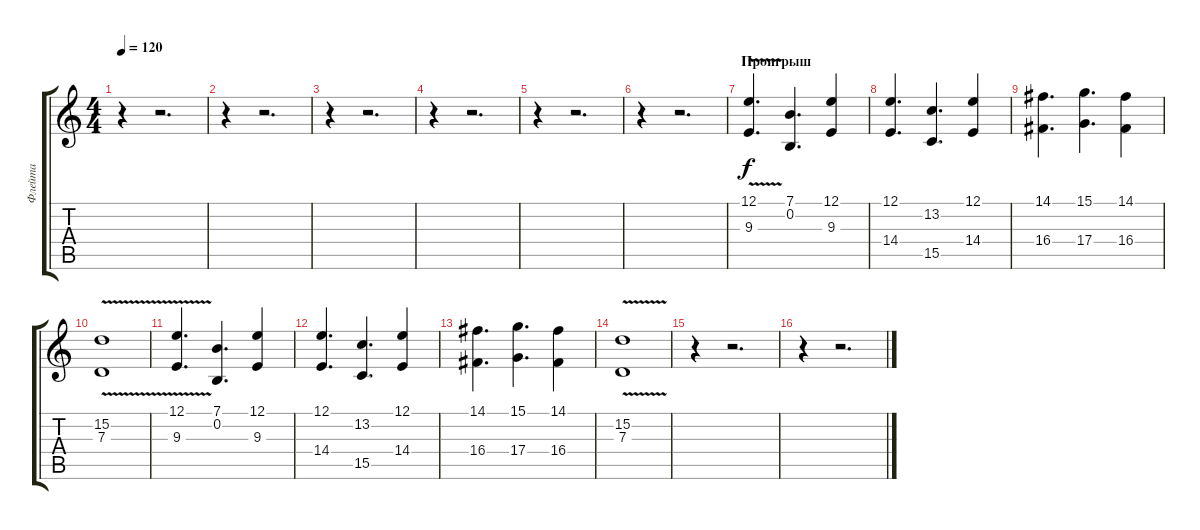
\track ("Флейта" "Флейта") {instrument flute}
\staff {score tabs}
\tuning (E4 B3 G3 D3 A2 E2) {hide}
\ts (4 4)
\tempo 120
\clef g2
\ks c
r.4{dy f} r.2{d} |
r.4 r.2{d} |
r.4 r.2{d} |
r.4 r.2{d} |
r.4 r.2{d} |
r.4 r.2{d} |
\section ("" "Проигрыш")
(12.1{v} 9.3).4{d} (7.1 0.2).4{d} (12.1 9.3).4 |
(12.1 14.4).4{d} (13.2 15.5).4{d} (12.1 14.4).4 |
(14.1 16.4).4{d} (15.1 17.4).4{d} (14.1 16.4).4 |
(15.2{v} 7.3{v}).1 |
(12.1{v} 9.3).4{d} (7.1 0.2).4{d} (12.1 9.3).4 |
(12.1 14.4).4{d} (13.2 15.5).4{d} (12.1 14.4).4 |
(14.1 16.4).4{d} (15.1 17.4).4{d} (14.1 16.4).4 |
(15.2{v} 7.3{v}).1 |
r.4 r.2{d} |
r.4 r.2{d}
